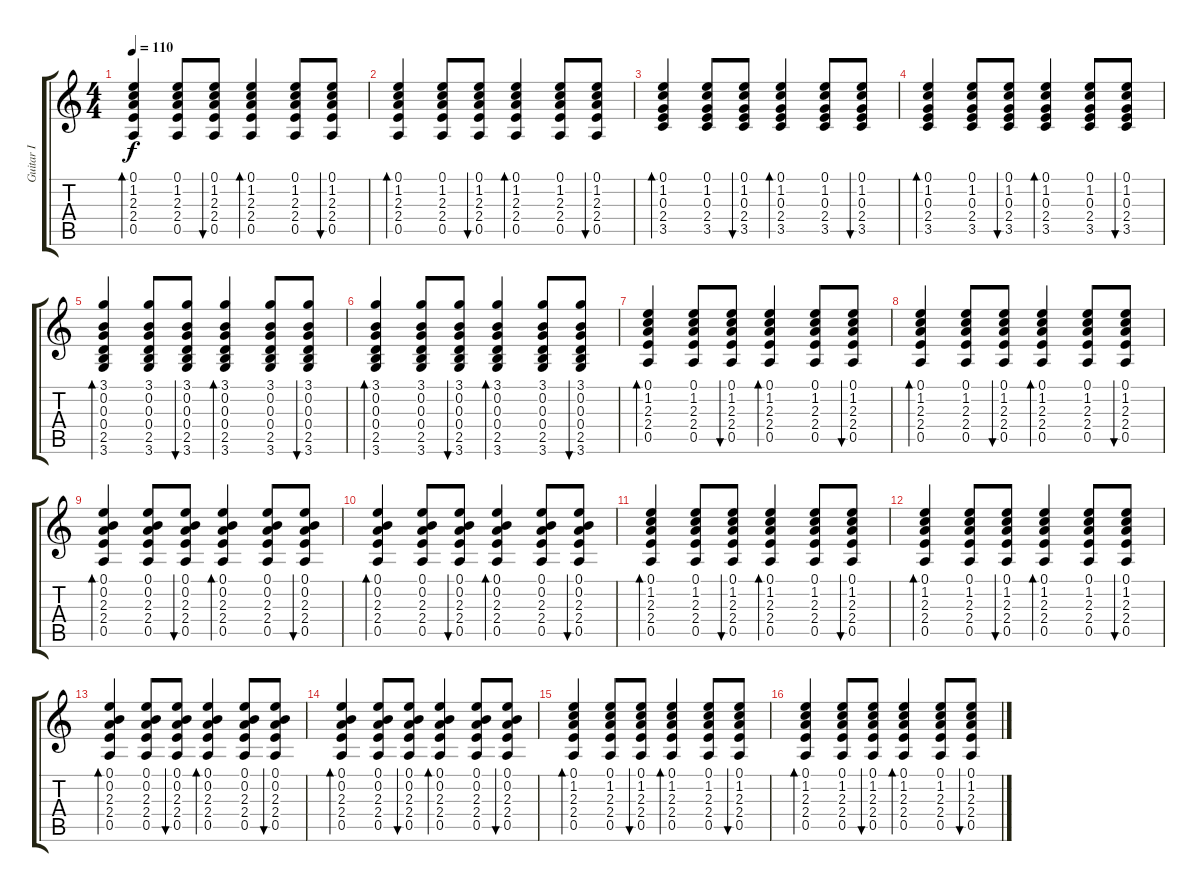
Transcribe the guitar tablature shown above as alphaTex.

\track ("Guitar I" "Guitar I") {instrument electricguitarclean}
\staff {score tabs}
\tuning (E4 B3 G3 D3 A2 E2) {hide}
\ts (4 4)
\tempo 110
\clef g2
\ks c
(0.1 1.2 2.3 2.4 0.5).4{bd 30 dy f} (0.1 1.2 2.3 2.4 0.5).8 (0.1 1.2 2.3 2.4 0.5).8{bu 60} (0.1 1.2 2.3 2.4 0.5).4{bd 30} (0.1 1.2 2.3 2.4 0.5).8 (0.1 1.2 2.3 2.4 0.5).8{bu 60} |
(0.1 1.2 2.3 2.4 0.5).4{bd 30} (0.1 1.2 2.3 2.4 0.5).8 (0.1 1.2 2.3 2.4 0.5).8{bu 60} (0.1 1.2 2.3 2.4 0.5).4{bd 30} (0.1 1.2 2.3 2.4 0.5).8 (0.1 1.2 2.3 2.4 0.5).8{bu 60} |
(0.1 1.2 0.3 2.4 3.5).4{bd 30} (0.1 1.2 0.3 2.4 3.5).8 (0.1 1.2 0.3 2.4 3.5).8{bu 60} (0.1 1.2 0.3 2.4 3.5).4{bd 30} (0.1 1.2 0.3 2.4 3.5).8 (0.1 1.2 0.3 2.4 3.5).8{bu 60} |
(0.1 1.2 0.3 2.4 3.5).4{bd 30} (0.1 1.2 0.3 2.4 3.5).8 (0.1 1.2 0.3 2.4 3.5).8{bu 60} (0.1 1.2 0.3 2.4 3.5).4{bd 30} (0.1 1.2 0.3 2.4 3.5).8 (0.1 1.2 0.3 2.4 3.5).8{bu 60} |
(3.1 0.2 0.3 0.4 2.5 3.6).4{bd 30} (3.1 0.2 0.3 0.4 2.5 3.6).8 (3.1 0.2 0.3 0.4 2.5 3.6).8{bu 60} (3.1 0.2 0.3 0.4 2.5 3.6).4{bd 30} (3.1 0.2 0.3 0.4 2.5 3.6).8 (3.1 0.2 0.3 0.4 2.5 3.6).8{bu 60} |
(3.1 0.2 0.3 0.4 2.5 3.6).4{bd 30} (3.1 0.2 0.3 0.4 2.5 3.6).8 (3.1 0.2 0.3 0.4 2.5 3.6).8{bu 60} (3.1 0.2 0.3 0.4 2.5 3.6).4{bd 30} (3.1 0.2 0.3 0.4 2.5 3.6).8 (3.1 0.2 0.3 0.4 2.5 3.6).8{bu 60} |
(0.1 1.2 2.3 2.4 0.5).4{bd 30} (0.1 1.2 2.3 2.4 0.5).8 (0.1 1.2 2.3 2.4 0.5).8{bu 60} (0.1 1.2 2.3 2.4 0.5).4{bd 30} (0.1 1.2 2.3 2.4 0.5).8 (0.1 1.2 2.3 2.4 0.5).8{bu 60} |
(0.1 1.2 2.3 2.4 0.5).4{bd 30} (0.1 1.2 2.3 2.4 0.5).8 (0.1 1.2 2.3 2.4 0.5).8{bu 60} (0.1 1.2 2.3 2.4 0.5).4{bd 30} (0.1 1.2 2.3 2.4 0.5).8 (0.1 1.2 2.3 2.4 0.5).8{bu 60} |
(0.1 0.2 2.3 2.4 0.5).4{bd 30} (0.1 0.2 2.3 2.4 0.5).8 (0.1 0.2 2.3 2.4 0.5).8{bu 60} (0.1 0.2 2.3 2.4 0.5).4{bd 30} (0.1 0.2 2.3 2.4 0.5).8 (0.1 0.2 2.3 2.4 0.5).8{bu 60} |
(0.1 0.2 2.3 2.4 0.5).4{bd 30} (0.1 0.2 2.3 2.4 0.5).8 (0.1 0.2 2.3 2.4 0.5).8{bu 60} (0.1 0.2 2.3 2.4 0.5).4{bd 30} (0.1 0.2 2.3 2.4 0.5).8 (0.1 0.2 2.3 2.4 0.5).8{bu 60} |
(0.1 1.2 2.3 2.4 0.5).4{bd 30} (0.1 1.2 2.3 2.4 0.5).8 (0.1 1.2 2.3 2.4 0.5).8{bu 60} (0.1 1.2 2.3 2.4 0.5).4{bd 30} (0.1 1.2 2.3 2.4 0.5).8 (0.1 1.2 2.3 2.4 0.5).8{bu 60} |
(0.1 1.2 2.3 2.4 0.5).4{bd 30} (0.1 1.2 2.3 2.4 0.5).8 (0.1 1.2 2.3 2.4 0.5).8{bu 60} (0.1 1.2 2.3 2.4 0.5).4{bd 30} (0.1 1.2 2.3 2.4 0.5).8 (0.1 1.2 2.3 2.4 0.5).8{bu 60} |
(0.1 0.2 2.3 2.4 0.5).4{bd 30} (0.1 0.2 2.3 2.4 0.5).8 (0.1 0.2 2.3 2.4 0.5).8{bu 60} (0.1 0.2 2.3 2.4 0.5).4{bd 30} (0.1 0.2 2.3 2.4 0.5).8 (0.1 0.2 2.3 2.4 0.5).8{bu 60} |
(0.1 0.2 2.3 2.4 0.5).4{bd 30} (0.1 0.2 2.3 2.4 0.5).8 (0.1 0.2 2.3 2.4 0.5).8{bu 60} (0.1 0.2 2.3 2.4 0.5).4{bd 30} (0.1 0.2 2.3 2.4 0.5).8 (0.1 0.2 2.3 2.4 0.5).8{bu 60} |
(0.1 1.2 2.3 2.4 0.5).4{bd 30} (0.1 1.2 2.3 2.4 0.5).8 (0.1 1.2 2.3 2.4 0.5).8{bu 60} (0.1 1.2 2.3 2.4 0.5).4{bd 30} (0.1 1.2 2.3 2.4 0.5).8 (0.1 1.2 2.3 2.4 0.5).8{bu 60} |
(0.1 1.2 2.3 2.4 0.5).4{bd 30} (0.1 1.2 2.3 2.4 0.5).8 (0.1 1.2 2.3 2.4 0.5).8{bu 60} (0.1 1.2 2.3 2.4 0.5).4{bd 30} (0.1 1.2 2.3 2.4 0.5).8 (0.1 1.2 2.3 2.4 0.5).8{bu 60}
